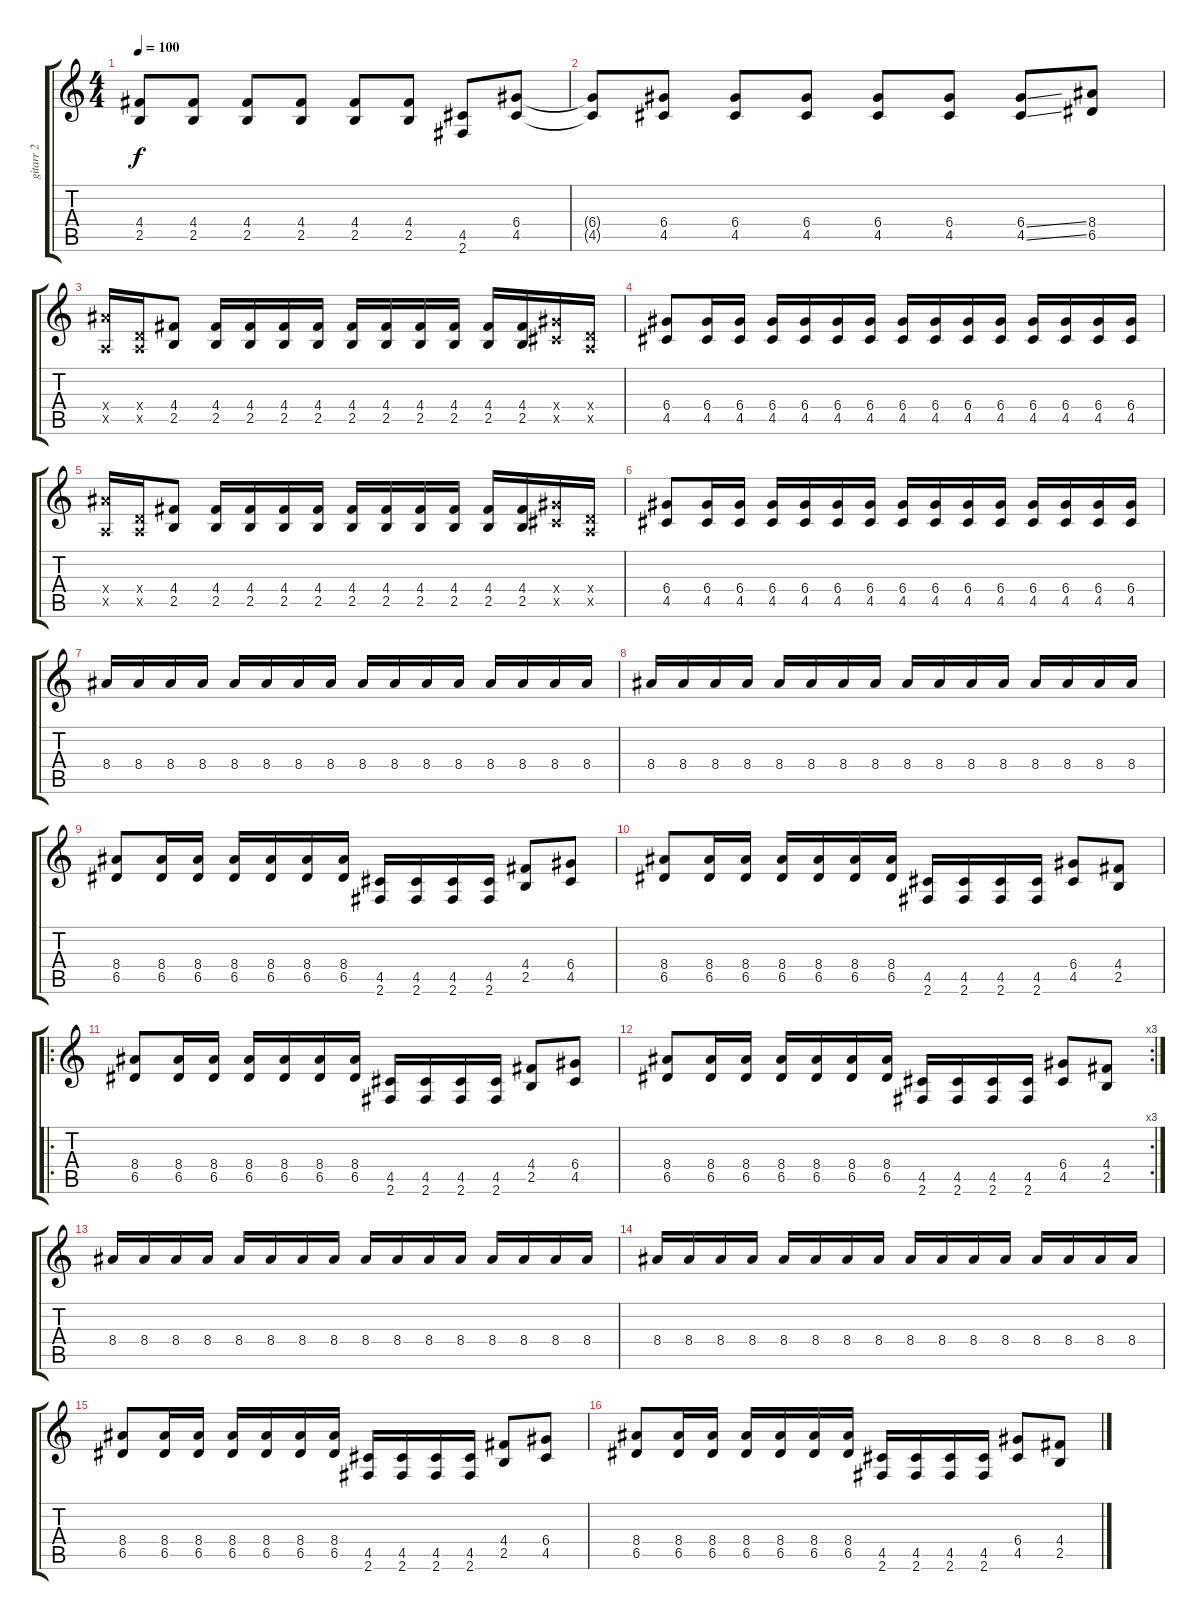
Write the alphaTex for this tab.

\track ("gitarr 2" "gitarr 2") {instrument overdrivenguitar}
\staff {score tabs}
\tuning (E4 B3 G3 D3 A2 E2) {hide}
\ts (4 4)
\tempo 100
\clef g2
\ks c
(4.4{t} 2.5{t}).8{dy f} (4.4 2.5).8 (4.4 2.5).8 (4.4 2.5).8 (4.4 2.5).8 (4.4 2.5).8 (4.5 2.6).8 (6.4 4.5).8 |
(6.4{t} 4.5{t}).8 (6.4 4.5).8 (6.4 4.5).8 (6.4 4.5).8 (6.4 4.5).8 (6.4 4.5).8 (6.4{ss} 4.5{ss}).8 (8.4 6.5).8 |
(8.4{x} 0.5{x}).16 (0.4{x} 0.5{x}).16 (4.4 2.5).8 (4.4 2.5).16 (4.4 2.5).16 (4.4 2.5).16 (4.4 2.5).16 (4.4 2.5).16 (4.4 2.5).16 (4.4 2.5).16 (4.4 2.5).16 (4.4 2.5).16 (4.4 2.5).16 (6.4{x} 4.5{x}).16 (0.4{x} 0.5{x}).16 |
(6.4 4.5).8 (6.4 4.5).16 (6.4 4.5).16 (6.4 4.5).16 (6.4 4.5).16 (6.4 4.5).16 (6.4 4.5).16 (6.4 4.5).16 (6.4 4.5).16 (6.4 4.5).16 (6.4 4.5).16 (6.4 4.5).16 (6.4 4.5).16 (6.4 4.5).16 (6.4 4.5).16 |
(8.4{x} 0.5{x}).16 (0.4{x} 0.5{x}).16 (4.4 2.5).8 (4.4 2.5).16 (4.4 2.5).16 (4.4 2.5).16 (4.4 2.5).16 (4.4 2.5).16 (4.4 2.5).16 (4.4 2.5).16 (4.4 2.5).16 (4.4 2.5).16 (4.4 2.5).16 (6.4{x} 4.5{x}).16 (0.4{x} 0.5{x}).16 |
(6.4 4.5).8 (6.4 4.5).16 (6.4 4.5).16 (6.4 4.5).16 (6.4 4.5).16 (6.4 4.5).16 (6.4 4.5).16 (6.4 4.5).16 (6.4 4.5).16 (6.4 4.5).16 (6.4 4.5).16 (6.4 4.5).16 (6.4 4.5).16 (6.4 4.5).16 (6.4 4.5).16 |
8.4.16 8.4.16 8.4.16 8.4.16 8.4.16 8.4.16 8.4.16 8.4.16 8.4.16 8.4.16 8.4.16 8.4.16 8.4.16 8.4.16 8.4.16 8.4.16 |
8.4.16 8.4.16 8.4.16 8.4.16 8.4.16 8.4.16 8.4.16 8.4.16 8.4.16 8.4.16 8.4.16 8.4.16 8.4.16 8.4.16 8.4.16 8.4.16 |
(8.4 6.5).8 (8.4 6.5).16 (8.4 6.5).16 (8.4 6.5).16 (8.4 6.5).16 (8.4 6.5).16 (8.4 6.5).16 (4.5 2.6).16 (4.5 2.6).16 (4.5 2.6).16 (4.5 2.6).16 (4.4 2.5).8 (6.4 4.5).8 |
(8.4 6.5).8 (8.4 6.5).16 (8.4 6.5).16 (8.4 6.5).16 (8.4 6.5).16 (8.4 6.5).16 (8.4 6.5).16 (4.5 2.6).16 (4.5 2.6).16 (4.5 2.6).16 (4.5 2.6).16 (6.4 4.5).8 (4.4 2.5).8 |
\ro
(8.4 6.5).8 (8.4 6.5).16 (8.4 6.5).16 (8.4 6.5).16 (8.4 6.5).16 (8.4 6.5).16 (8.4 6.5).16 (4.5 2.6).16 (4.5 2.6).16 (4.5 2.6).16 (4.5 2.6).16 (4.4 2.5).8 (6.4 4.5).8 |
\rc 3
(8.4 6.5).8 (8.4 6.5).16 (8.4 6.5).16 (8.4 6.5).16 (8.4 6.5).16 (8.4 6.5).16 (8.4 6.5).16 (4.5 2.6).16 (4.5 2.6).16 (4.5 2.6).16 (4.5 2.6).16 (6.4 4.5).8 (4.4 2.5).8 |
8.4.16 8.4.16 8.4.16 8.4.16 8.4.16 8.4.16 8.4.16 8.4.16 8.4.16 8.4.16 8.4.16 8.4.16 8.4.16 8.4.16 8.4.16 8.4.16 |
8.4.16 8.4.16 8.4.16 8.4.16 8.4.16 8.4.16 8.4.16 8.4.16 8.4.16 8.4.16 8.4.16 8.4.16 8.4.16 8.4.16 8.4.16 8.4.16 |
(8.4 6.5).8 (8.4 6.5).16 (8.4 6.5).16 (8.4 6.5).16 (8.4 6.5).16 (8.4 6.5).16 (8.4 6.5).16 (4.5 2.6).16 (4.5 2.6).16 (4.5 2.6).16 (4.5 2.6).16 (4.4 2.5).8 (6.4 4.5).8 |
(8.4 6.5).8 (8.4 6.5).16 (8.4 6.5).16 (8.4 6.5).16 (8.4 6.5).16 (8.4 6.5).16 (8.4 6.5).16 (4.5 2.6).16 (4.5 2.6).16 (4.5 2.6).16 (4.5 2.6).16 (6.4 4.5).8 (4.4 2.5).8
